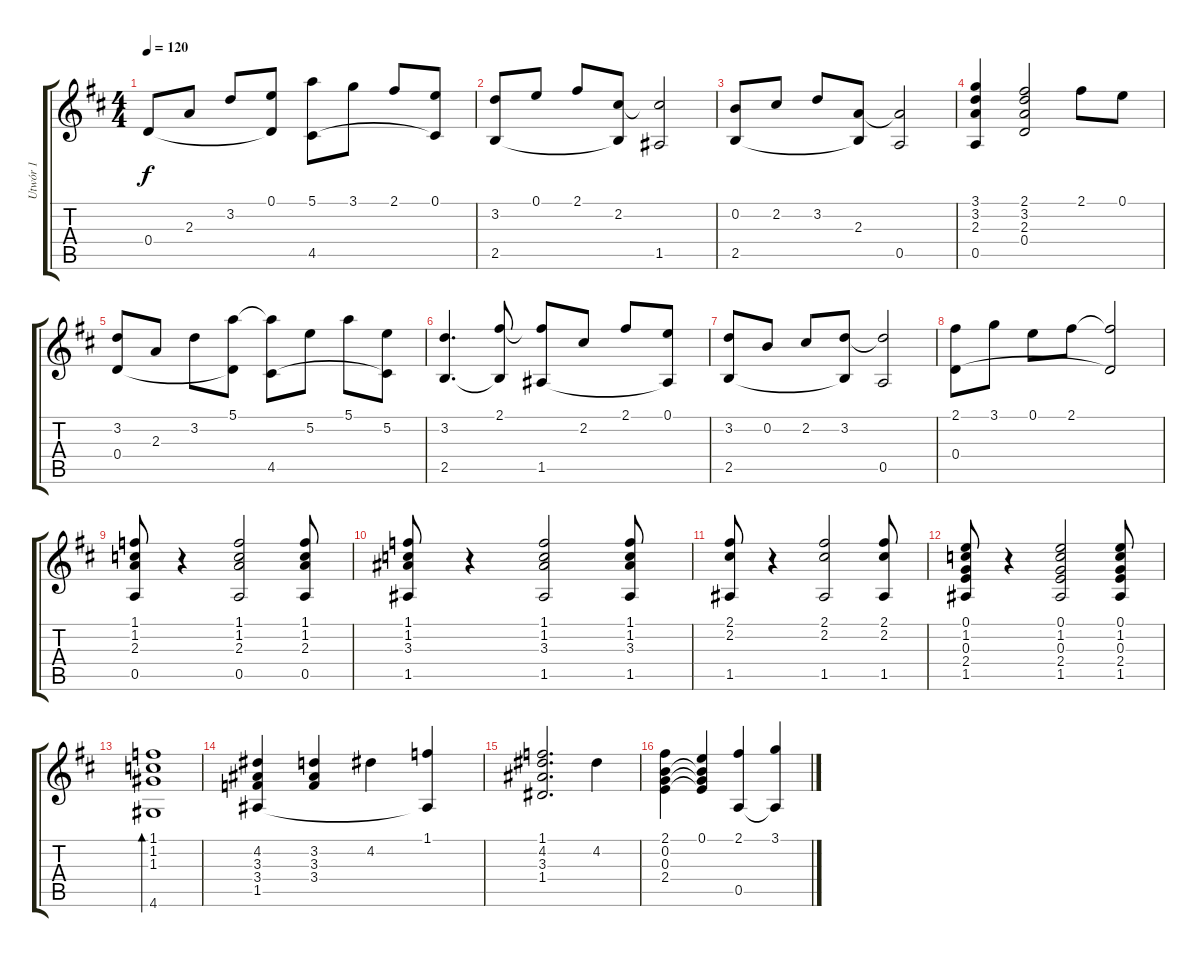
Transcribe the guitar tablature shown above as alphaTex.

\track ("Utwór 1" "Utwór 1") {instrument acousticguitarnylon}
\staff {score tabs}
\tuning (E4 B3 G3 D3 A2 E2) {hide}
\ts (4 4)
\tempo 120
\clef g2
\ks d
0.4.8{dy f instrument acousticguitarnylon} 2.3.8 3.2.8 (0.1 0.4{t}).8 (5.1 4.5).8 3.1.8 2.1.8 (0.1 4.5{t}).8 |
(3.2 2.5).8 0.1.8 2.1.8 (2.2 2.5{t}).8 (2.2{t} 1.5).2 |
(0.2 2.5).8 2.2.8 3.2.8 (2.3 2.5{t}).8 (2.3{t} 0.5).2 |
(3.1 3.2 2.3 0.5).4 (2.1 3.2 2.3 0.4).2 2.1.8 0.1.8 |
(3.2 0.4).8 2.3.8 3.2.8 (5.1 0.4{t}).8 (5.1{t} 4.5).8 5.2.8 5.1.8 (5.2 4.5{t}).8 |
(3.2 2.5).4{d} (2.1 2.5{t}).8 (2.1{t} 1.5).8 2.2.8 2.1.8 (0.1 1.5{t}).8 |
(3.2 2.5).8 0.2.8 2.2.8 (3.2 2.5{t}).8 (3.2{t} 0.5).2 |
(2.1 0.4).8 3.1.8 0.1.8 2.1.8 (2.1{t} 0.4{t}).2 |
(1.1 1.2 2.3 0.5).8 r.4 (1.1 1.2 2.3 0.5).2 (1.1 1.2 2.3 0.5).8 |
(1.1 1.2 3.3 1.5).8 r.4 (1.1 1.2 3.3 1.5).2 (1.1 1.2 3.3 1.5).8 |
(2.1 2.2 1.5).8 r.4 (2.1 2.2 1.5).2 (2.1 2.2 1.5).8 |
(0.1 1.2 0.3 2.4 1.5).8 r.4 (0.1 1.2 0.3 2.4 1.5).2 (0.1 1.2 0.3 2.4 1.5).8 |
(1.1 1.2 1.3 4.6).1{bd 240} |
(4.2 3.3 3.4 1.5).4 (3.2 3.3 3.4).4 4.2.4 (1.1 1.5{t}).4 |
(1.1 4.2 3.3 1.4).2{d} 4.2.4 |
(2.1 0.2 0.3 2.4).4 (0.1 0.2{t} 0.3{t} 2.4{t}).4 (2.1 0.5).4 (3.1 0.5{t}).4
